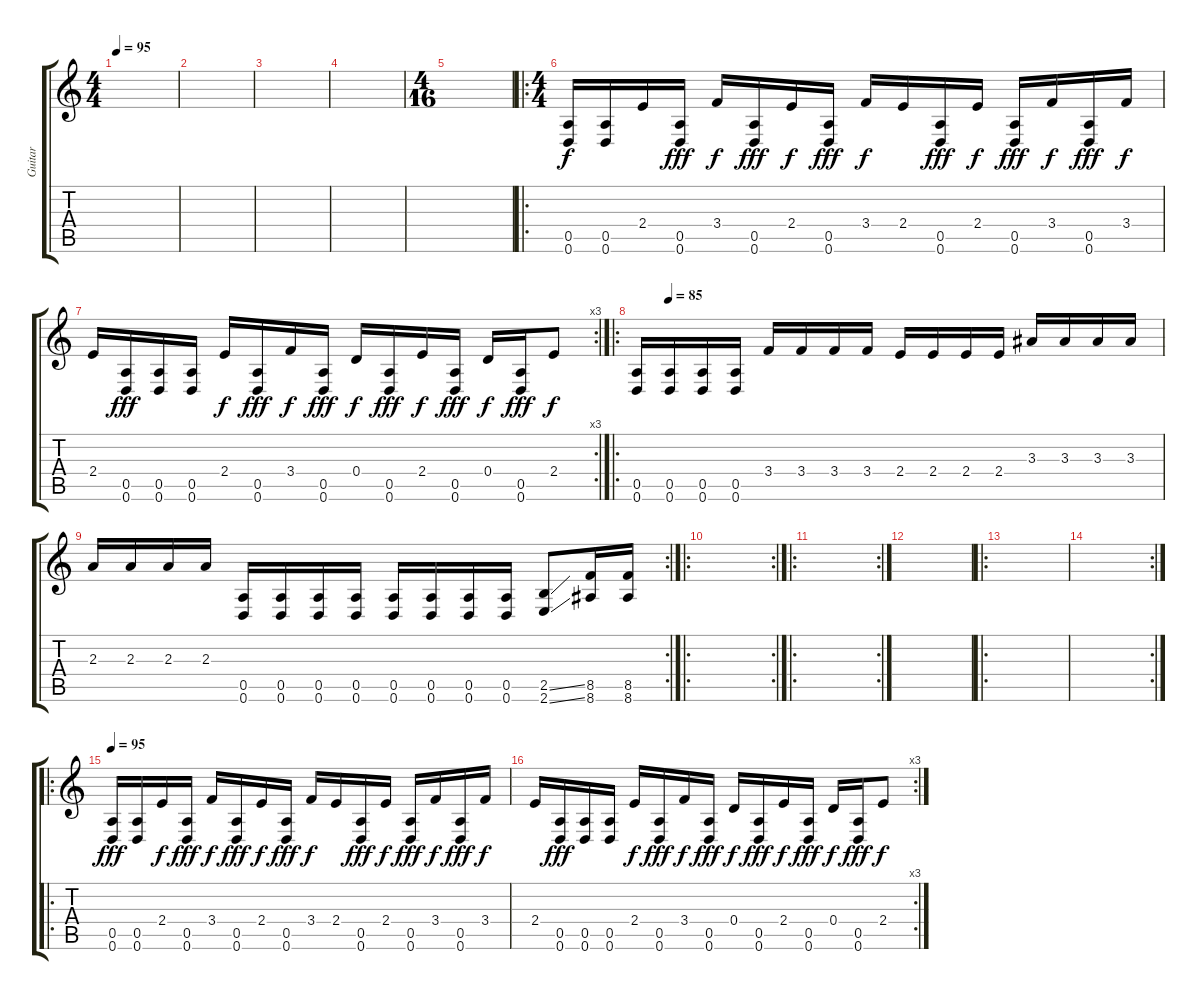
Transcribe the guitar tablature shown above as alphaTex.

\track ("Guitar" "Guitar") {instrument distortionguitar}
\staff {score tabs}
\tuning (E4 B3 G3 D3 A2 D2) {hide}
\ts (4 4)
\tempo 95
\clef g2
\ks c
|
|
|
|
\ts (4 16)
|
\ro
\ts (4 4)
(0.5 0.6).16 (0.5 0.6).16 2.4.16{dy f} (0.5 0.6).16{dy fff} 3.4.16{dy f} (0.5 0.6).16{dy fff} 2.4.16{dy f} (0.5 0.6).16{dy fff} 3.4.16{dy f} 2.4.16 (0.5 0.6).16{dy fff} 2.4.16{dy f} (0.5 0.6).16{dy fff} 3.4.16{dy f} (0.5 0.6).16{dy fff} 3.4.16{dy f} |
\rc 3
2.4.16 (0.5 0.6).16{dy fff} (0.5 0.6).16 (0.5 0.6).16 2.4.16{dy f} (0.5 0.6).16{dy fff} 3.4.16{dy f} (0.5 0.6).16{dy fff} 0.4.16{dy f} (0.5 0.6).16{dy fff} 2.4.16{dy f} (0.5 0.6).16{dy fff} 0.4.16{dy f} (0.5 0.6).16{dy fff} 2.4.8{dy f} |
\ro
\tempo (85 0.0625)
(0.5 0.6).16 (0.5 0.6).16 (0.5 0.6).16 (0.5 0.6).16 3.4.16 3.4.16 3.4.16 3.4.16 2.4.16 2.4.16 2.4.16 2.4.16 3.3.16 3.3.16 3.3.16 3.3.16 |
\rc 2
2.3.16 2.3.16 2.3.16 2.3.16 (0.5 0.6).16 (0.5 0.6).16 (0.5 0.6).16 (0.5 0.6).16 (0.5 0.6).16 (0.5 0.6).16 (0.5 0.6).16 (0.5 0.6).16 (2.5{ss} 2.6{ss}).8 (8.5 8.6).16 (8.5 8.6).16 |
\ro
\rc 2
|
\ro
\rc 2
|
|
\ro
|
\rc 2
|
\ro
\tempo 95
(0.5 0.6).16{dy fff} (0.5 0.6).16 2.4.16{dy f} (0.5 0.6).16{dy fff} 3.4.16{dy f} (0.5 0.6).16{dy fff} 2.4.16{dy f} (0.5 0.6).16{dy fff} 3.4.16{dy f} 2.4.16 (0.5 0.6).16{dy fff} 2.4.16{dy f} (0.5 0.6).16{dy fff} 3.4.16{dy f} (0.5 0.6).16{dy fff} 3.4.16{dy f} |
\rc 3
2.4.16 (0.5 0.6).16{dy fff} (0.5 0.6).16 (0.5 0.6).16 2.4.16{dy f} (0.5 0.6).16{dy fff} 3.4.16{dy f} (0.5 0.6).16{dy fff} 0.4.16{dy f} (0.5 0.6).16{dy fff} 2.4.16{dy f} (0.5 0.6).16{dy fff} 0.4.16{dy f} (0.5 0.6).16{dy fff} 2.4.8{dy f}
